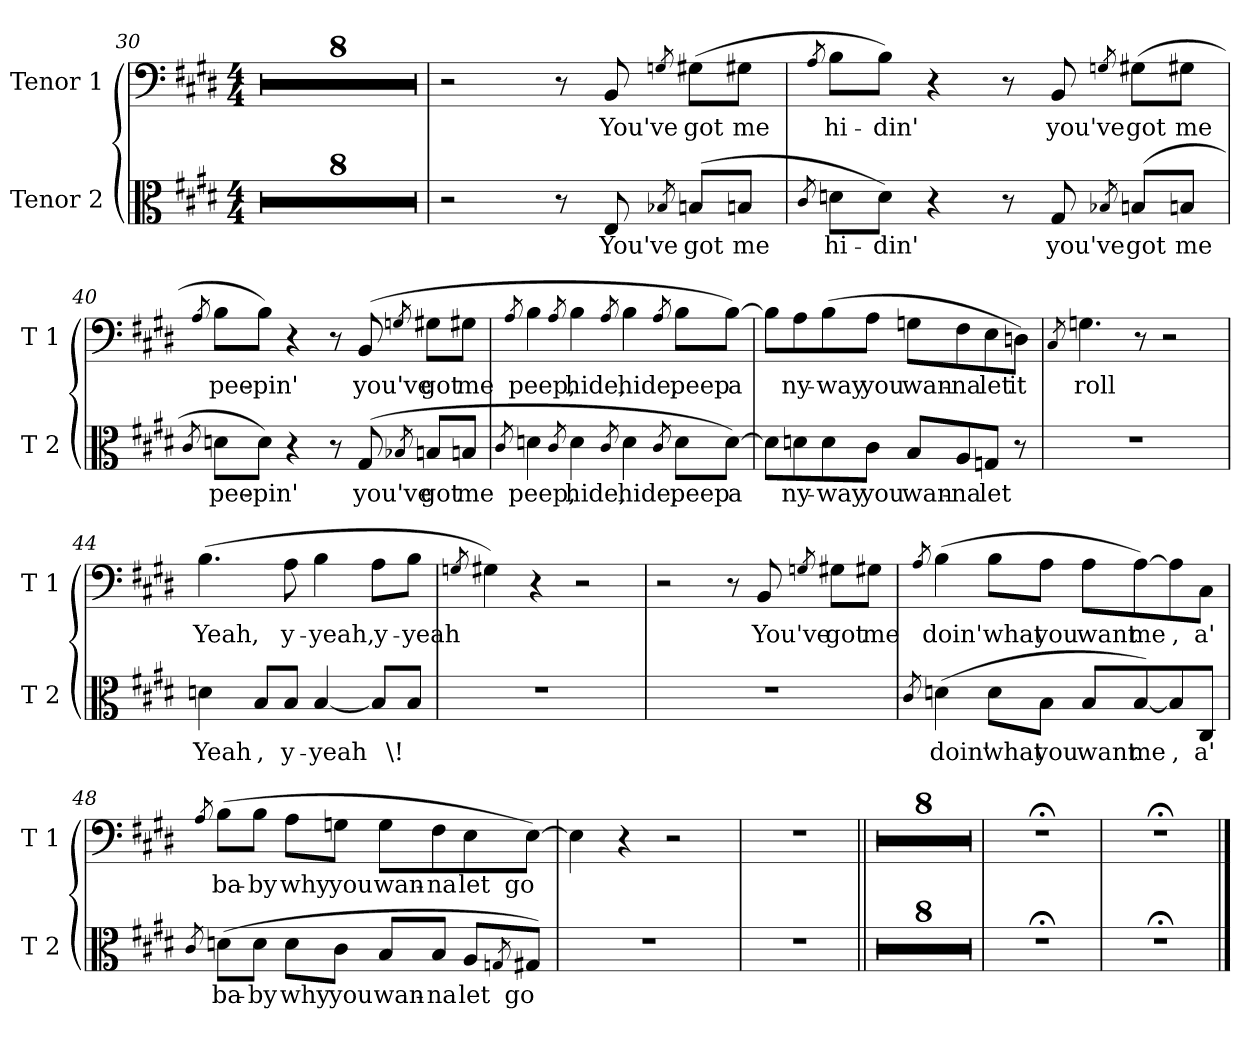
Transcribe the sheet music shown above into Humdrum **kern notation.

**kern	**text	**kern	**text
*part2	*part2	*part1	*part1
*staff2	*staff2	*staff1	*staff1
*I"Tenor 2	*	*I"Tenor 1	*
*I'T 2	*	*I'T 1	*
*clefC3	*	*clefF4	*
*k[f#c#g#d#]	*	*k[f#c#g#d#]	*
*E:	*	*E:	*
*M4/4	*	*M4/4	*
=30	=30	=30	=30
1r	.	1r	.
=31	=31	=31	=31
1r	.	1r	.
=32	=32	=32	=32
1r	.	1r	.
=33	=33	=33	=33
1r	.	1r	.
=34	=34	=34	=34
1r	.	1r	.
=35	=35	=35	=35
1r	.	1r	.
=36	=36	=36	=36
1r	.	1r	.
=37	=37	=37	=37
1r	.	1r	.
=38	=38	=38	=38
2r	.	2r	.
8r	.	8r	.
!	!LO:LY:b	!	!LO:LY:b
8E/	You've	8BB/	You've
8qB-X/	.	8qGn/	.
!	!LO:LY:b	!	!LO:LY:b
(>8Bn/L	got	(>8G#X\L	got
!	!LO:LY:b	!	!LO:LY:b
8Bn/J	me	8G#X\J	me
=39	=39	=39	=39
8qc#/	.	8qA/	.
!	!LO:LY:b	!	!LO:LY:b
8dn\L	hi-	8B\L	hi-
!	!LO:LY:b	!	!LO:LY:b
8d\J)	-din'	8B\J)	-din'
4r	.	4r	.
8r	.	8r	.
!	!LO:LY:b	!	!LO:LY:b
8G#/	you've	8BB/	you've
8qB-X/	.	8qGn/	.
!	!LO:LY:b	!	!LO:LY:b
(>8Bn/L	got	(>8G#X\L	got
!	!LO:LY:b	!	!LO:LY:b
8Bn/J	me	8G#X\J	me
=40	=40	=40	=40
8qc#/	.	8qA/	.
!	!LO:LY:b	!	!LO:LY:b
8dn\L	pee-	8B\L	pee-
!	!LO:LY:b	!	!LO:LY:b
8d\J)	-pin'	8B\J)	-pin'
4r	.	4r	.
8r	.	8r	.
!	!LO:LY:b	!	!LO:LY:b
(>8G#/	you've	(>8BB/	you've
8qB-X/	.	8qGn/	.
!	!LO:LY:b	!	!LO:LY:b
8Bn/L	got	8G#X\L	got
!	!LO:LY:b	!	!LO:LY:b
8Bn/J	me	8G#X\J	me
=41	=41	=41	=41
8qc#/	.	8qA/	.
!	!LO:LY:b	!	!LO:LY:b
4dn\	peep,	4B\	peep,
8qc#/	.	8qA/	.
!	!LO:LY:b	!	!LO:LY:b
4d\	hide,	4B\	hide,
8qc#/	.	8qA/	.
!	!LO:LY:b	!	!LO:LY:b
4d\	hide,	4B\	hide,
8qc#/	.	8qA/	.
!	!LO:LY:b	!	!LO:LY:b
8d\L	peep	8B\L	peep
!	!LO:LY:b	!	!LO:LY:b
[8d\J)	a	[8B\J)	a
=42	=42	=42	=42
8d\L]	.	8B\L]	.
!	!LO:LY:b	!	!LO:LY:b
8dn\	ny-	8A\	ny-
!	!LO:LY:b	!	!LO:LY:b
8d\	-way	(>8B\	-way
!	!LO:LY:b	!	!LO:LY:b
8c#\J	you	8A\J	you
!	!LO:LY:b	!	!LO:LY:b
8B/L	wan-	8Gn\L	wan-
!	!LO:LY:b	!	!LO:LY:b
8A/	-na	8F#\	-na
!	!LO:LY:b	!	!LO:LY:b
8Gn/J	let	8E\	let
!	!	!	!LO:LY:b
8r	.	8Dn\J)	it
=43	=43	=43	=43
.	.	8qC#/	.
!	!	!	!LO:LY:b
1r	.	4.Gn\	roll
.	.	8r	.
.	.	2r	.
=44	=44	=44	=44
!	!LO:LY:b	!	!LO:LY:b
4dn\	Yeah	(>4.B\	Yeah,
!	!LO:LY:b	!	!
8B/L	,	.	.
!	!LO:LY:b	!	!LO:LY:b
8B/J	y-	8A\	y-
!	!LO:LY:b	!	!LO:LY:b
[4B/	-yeah	4B\	-yeah,
!	!	!	!LO:LY:b
8B/L]	.	8A\L	y-
!	!LO:LY:b	!	!LO:LY:b
8B/J	\!	8B\J	-yeah
=45	=45	=45	=45
.	.	8qGn/	.
1r	.	4G#X\)	.
.	.	4r	.
.	.	2r	.
=46	=46	=46	=46
1r	.	2r	.
.	.	8r	.
!	!	!	!LO:LY:b
.	.	8BB/	You've
.	.	8qGn/	.
!	!	!	!LO:LY:b
.	.	8G#X\L	got
!	!	!	!LO:LY:b
.	.	8G#X\J	me
=47	=47	=47	=47
8qc#/	.	8qA/	.
!	!LO:LY:b	!	!LO:LY:b
(>4dn\	doin'	(>4B\	doin'
!	!LO:LY:b	!	!LO:LY:b
8d\L	what	8B\L	what
!	!LO:LY:b	!	!LO:LY:b
8B\J	you	8A\J	you
!	!LO:LY:b	!	!LO:LY:b
8B/L	want	8A\L	want
!	!LO:LY:b	!	!LO:LY:b
[8B/)	me	[8A\)	me
!	!LO:LY:b	!	!LO:LY:b
8B/]	,	8A\]	,
!	!LO:LY:b	!	!LO:LY:b
8C#/J	a'	8C#\J	a'
=48	=48	=48	=48
8qc#/	.	8qA/	.
!	!LO:LY:b	!	!LO:LY:b
(>8dn\L	ba-	(>8B\L	ba-
!	!LO:LY:b	!	!LO:LY:b
8d\J	-by	8B\J	-by
!	!LO:LY:b	!	!LO:LY:b
8d\L	why	8A\L	why
!	!LO:LY:b	!	!LO:LY:b
8c#\J	you	8Gn\J	you
!	!LO:LY:b	!	!LO:LY:b
8B/L	wan-	8G\L	wan-
!	!LO:LY:b	!	!LO:LY:b
8B/J	-na	8F#\	-na
!	!LO:LY:b	!	!LO:LY:b
8A/L	let	8E\	let
8qGn/	.	.	.
!	!LO:LY:b	!	!LO:LY:b
8G#X/J)	go	[8E\J)	go
=49	=49	=49	=49
1r	.	4E\]	.
.	.	4r	.
.	.	2r	.
=50	=50	=50	=50
1r	.	1r	.
=51||	=51||	=51||	=51||
1r	.	1r	.
=52	=52	=52	=52
1r	.	1r	.
=53	=53	=53	=53
1r	.	1r	.
=54	=54	=54	=54
1r	.	1r	.
=55	=55	=55	=55
1r	.	1r	.
=56	=56	=56	=56
1r	.	1r	.
=57	=57	=57	=57
1r	.	1r	.
=58	=58	=58	=58
1r	.	1r	.
=58X1	=58X1	=58X1	=58X1
1r;<	.	1r;<	.
=58X2	=58X2	=58X2	=58X2
1r;<	.	1r;<	.
==	==	==	==
*-	*-	*-	*-
